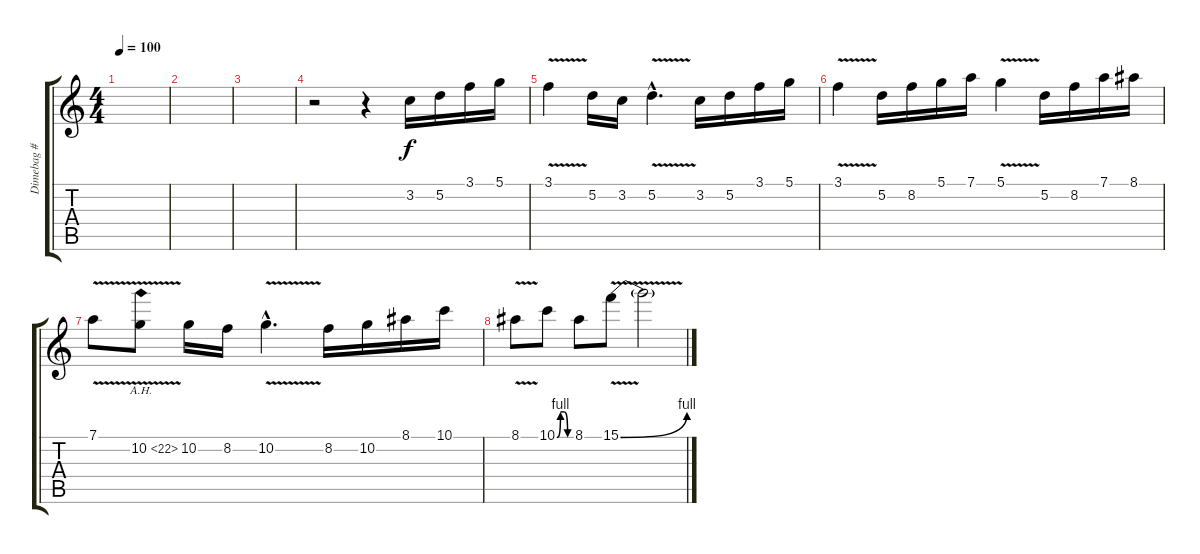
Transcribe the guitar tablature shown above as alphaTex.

\track ("Dimebag # Guitar 2" "Dimebag # ") {instrument distortionguitar}
\staff {score tabs}
\tuning (D4 A3 F3 C3 G2 D2) {hide}
\ts (4 4)
\tempo 100
\clef g2
\ks c
|
|
|
r.2 r.4 3.2.16 5.2.16 3.1.16 5.1.16 |
3.1{v}.4 5.2.16 3.2.16 5.2{v hac}.4{d} 3.2.16 5.2.16 3.1.16 5.1.16 |
3.1{v}.4 5.2.16 8.2.16 5.1.16 7.1.16 5.1{v}.4 5.2.16 8.2.16 7.1.16 8.1.16 |
7.1{v}.8 10.2{ah 12 v}.8 10.2.16 8.2.16 10.2{v hac}.4{d} 8.2.16 10.2.16 8.1.16 10.1.16 |
8.1{v}.8 10.1{be (custom 0 0 15 4 30 4 45 0 60 0)}.8 8.1.8 15.1{be (bend 0 0 60 4) v}.8 15.1{t}.2
